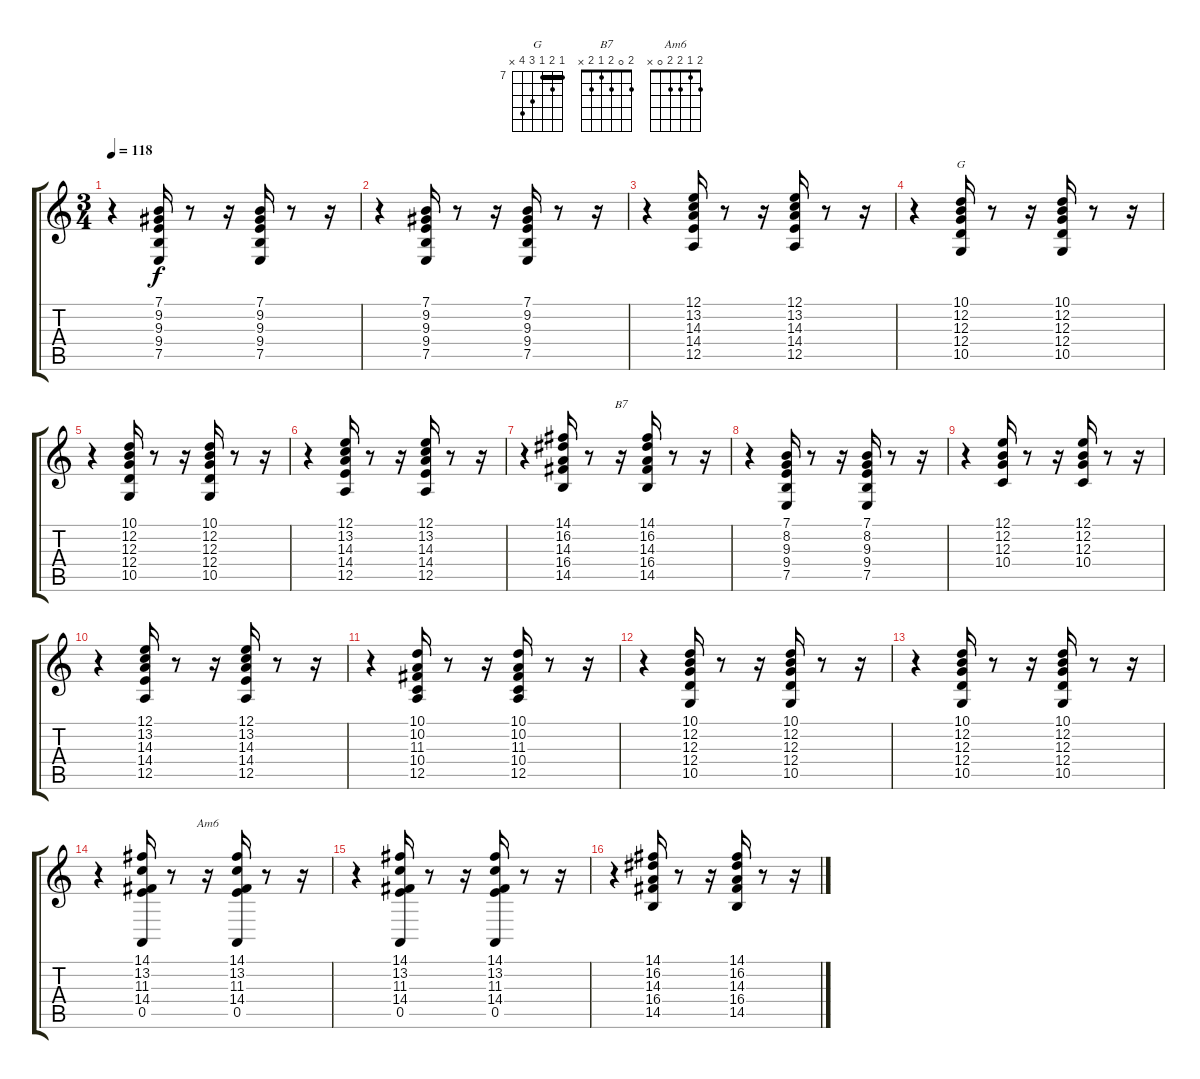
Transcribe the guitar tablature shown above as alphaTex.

\track "" {instrument tangoaccordion}
\staff {score tabs}
\tuning (E4 B3 G3 D3 A2 E2) {hide}
\chord ("G" 7 8 7 9 10 x) {firstfret 7 barre 7}
\chord ("B7" 2 0 2 1 2 x)
\chord ("Am6" 2 1 2 2 0 x)
\ts (3 4)
\tempo 118
\clef g2
\ks c
r.4{dy f} (7.1 9.2 9.3 9.4 7.5).16 r.8 r.16 (7.1 9.2 9.3 9.4 7.5).16 r.8 r.16 |
r.4 (7.1 9.2 9.3 9.4 7.5).16 r.8 r.16 (7.1 9.2 9.3 9.4 7.5).16 r.8 r.16 |
r.4 (12.1 13.2 14.3 14.4 12.5).16 r.8 r.16 (12.1 13.2 14.3 14.4 12.5).16 r.8 r.16 |
r.4 (10.1 12.2 12.3 12.4 10.5).16{ch "G"} r.8 r.16 (10.1 12.2 12.3 12.4 10.5).16 r.8 r.16 |
r.4 (10.1 12.2 12.3 12.4 10.5).16 r.8 r.16 (10.1 12.2 12.3 12.4 10.5).16 r.8 r.16 |
r.4 (12.1 13.2 14.3 14.4 12.5).16 r.8 r.16 (12.1 13.2 14.3 14.4 12.5).16 r.8 r.16 |
r.4 (14.1 16.2 14.3 16.4 14.5).16 r.8 r.16{ch "B7"} (14.1 16.2 14.3 16.4 14.5).16 r.8 r.16 |
r.4 (7.1 8.2 9.3 9.4 7.5).16 r.8 r.16 (7.1 8.2 9.3 9.4 7.5).16 r.8 r.16 |
r.4 (12.1 12.2 12.3 10.4).16 r.8 r.16 (12.1 12.2 12.3 10.4).16 r.8 r.16 |
r.4 (12.1 13.2 14.3 14.4 12.5).16 r.8 r.16 (12.1 13.2 14.3 14.4 12.5).16 r.8 r.16 |
r.4 (10.1 10.2 11.3 10.4 12.5).16 r.8 r.16 (10.1 10.2 11.3 10.4 12.5).16 r.8 r.16 |
r.4 (10.1 12.2 12.3 12.4 10.5).16 r.8 r.16 (10.1 12.2 12.3 12.4 10.5).16 r.8 r.16 |
r.4 (10.1 12.2 12.3 12.4 10.5).16 r.8 r.16 (10.1 12.2 12.3 12.4 10.5).16 r.8 r.16 |
r.4 (14.1 13.2 11.3 14.4 0.5).16 r.8 r.16{ch "Am6"} (14.1 13.2 11.3 14.4 0.5).16 r.8 r.16 |
r.4 (14.1 13.2 11.3 14.4 0.5).16 r.8 r.16 (14.1 13.2 11.3 14.4 0.5).16 r.8 r.16 |
r.4 (14.1 16.2 14.3 16.4 14.5).16 r.8 r.16 (14.1 16.2 14.3 16.4 14.5).16 r.8 r.16
